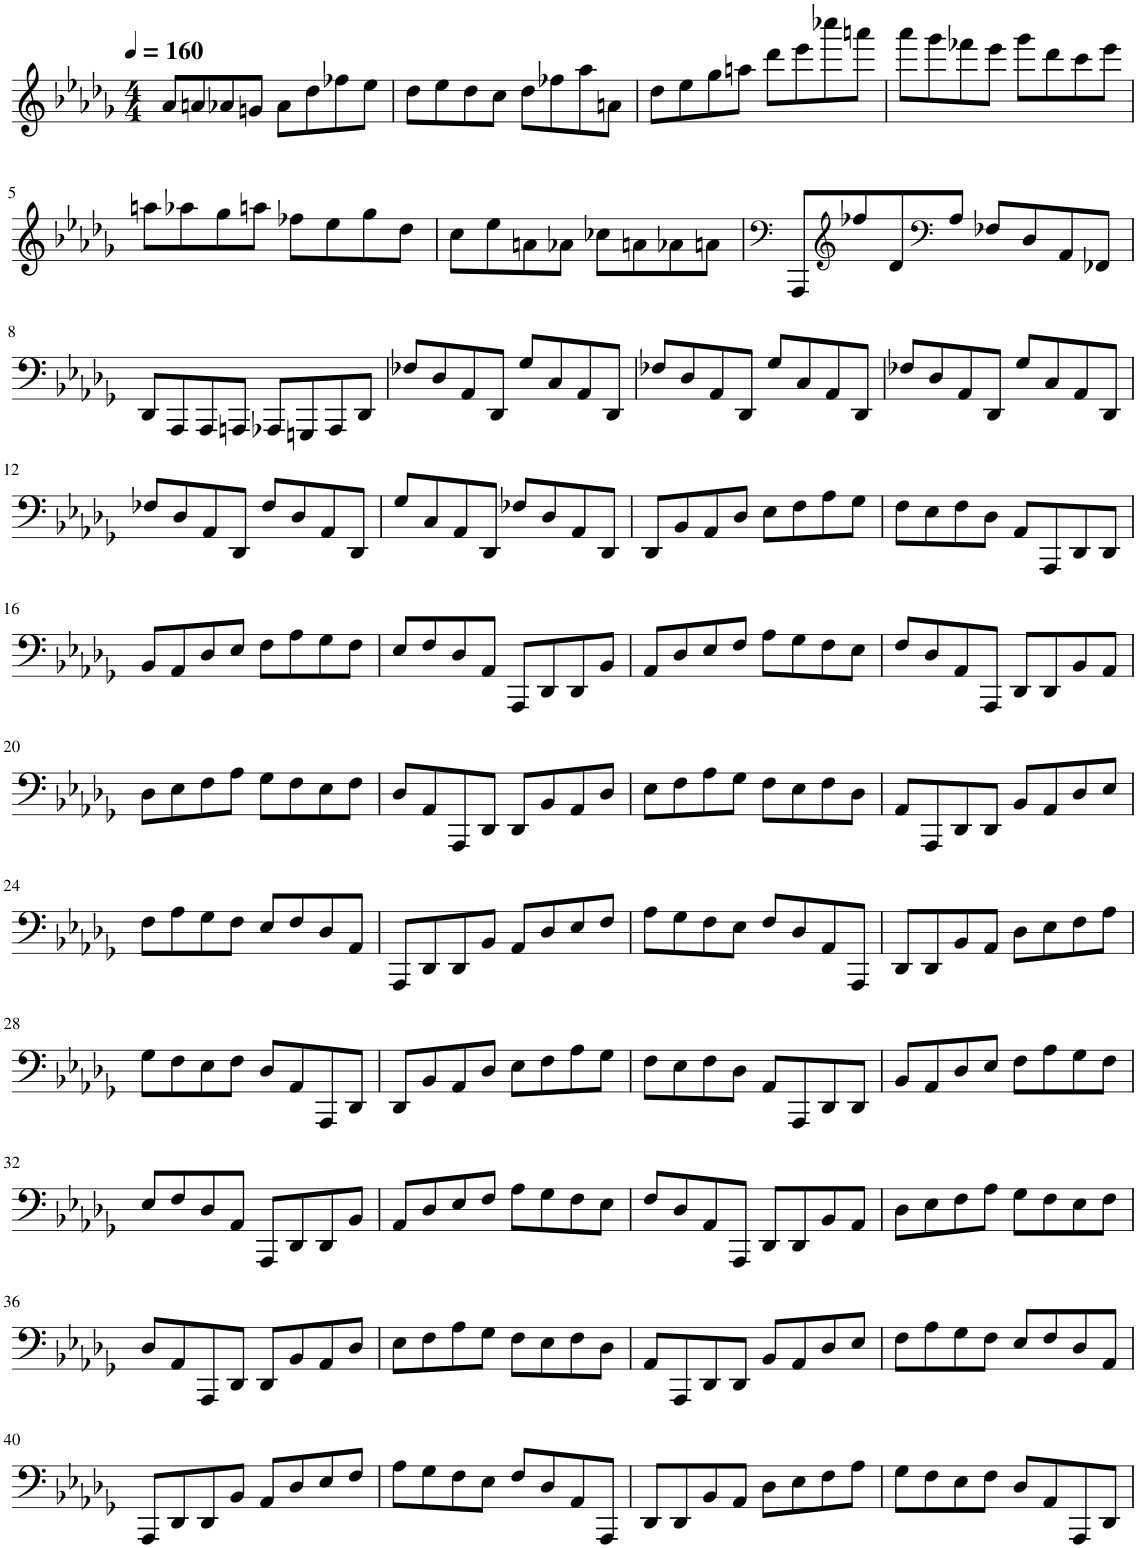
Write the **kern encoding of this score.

**kern
*part1
*staff1
*I"Piano
*I'Pno.
*clefG2
*k[b-e-a-d-g-]
*M4/4
*MM160
=1
8a-/L
8an/
8a-X/
8gn/J
8a-\L
8dd-\
8ff-X\
8ee-\J
=2
8dd-\L
8ee-\
8dd-\
8cc\J
8dd-\L
8ff-X\
8aa-\
8an\J
=3
8dd-\L
8ee-\
8gg-\
8aan\J
8ddd-\L
8eee-\
8cccc-X\
8aaan\J
=4
8aaa-\L
8ggg-\
8fff-X\
8eee-\J
8ggg-\L
8ddd-\
8ccc\
8eee-\J
!!LO:LB:g=z
=5
8aan\L
8aa-X\
8gg-\
8aan\J
8ff-X\L
8ee-\
8gg-\
8dd-\J
=6
8cc\L
8ee-\
8an\
8a-X\J
8cc-X\L
8an\
8a-X\
8an\J
=7
*clefF4
8AAA-/L
*clefG2
8ff-X/
8d-/
*clefF4
8A-/J
8F-X/L
8D-/
8AA-/
8FF-X/J
!!LO:LB:g=z
=8
8DD-/L
8AAA-/
8AAA-/
8AAAn/J
8AAA-X/L
8GGGn/
8AAA-/
8DD-/J
=9
8F-X/L
8D-/
8AA-/
8DD-/J
8G-/L
8C/
8AA-/
8DD-/J
=10
8F-X/L
8D-/
8AA-/
8DD-/J
8G-/L
8C/
8AA-/
8DD-/J
=11
8F-X/L
8D-/
8AA-/
8DD-/J
8G-/L
8C/
8AA-/
8DD-/J
!!LO:LB:g=z
=12
8F-X/L
8D-/
8AA-/
8DD-/J
8F-/L
8D-/
8AA-/
8DD-/J
=13
8G-/L
8C/
8AA-/
8DD-/J
8F-X/L
8D-/
8AA-/
8DD-/J
=14
8DD-/L
8BB-/
8AA-/
8D-/J
8E-\L
8F\
8A-\
8G-\J
=15
8F\L
8E-\
8F\
8D-\J
8AA-/L
8AAA-/
8DD-/
8DD-/J
!!LO:LB:g=z
=16
8BB-/L
8AA-/
8D-/
8E-/J
8F\L
8A-\
8G-\
8F\J
=17
8E-/L
8F/
8D-/
8AA-/J
8AAA-/L
8DD-/
8DD-/
8BB-/J
=18
8AA-/L
8D-/
8E-/
8F/J
8A-\L
8G-\
8F\
8E-\J
=19
8F/L
8D-/
8AA-/
8AAA-/J
8DD-/L
8DD-/
8BB-/
8AA-/J
!!LO:LB:g=z
=20
8D-\L
8E-\
8F\
8A-\J
8G-\L
8F\
8E-\
8F\J
=21
8D-/L
8AA-/
8AAA-/
8DD-/J
8DD-/L
8BB-/
8AA-/
8D-/J
=22
8E-\L
8F\
8A-\
8G-\J
8F\L
8E-\
8F\
8D-\J
=23
8AA-/L
8AAA-/
8DD-/
8DD-/J
8BB-/L
8AA-/
8D-/
8E-/J
!!LO:LB:g=z
=24
8F\L
8A-\
8G-\
8F\J
8E-/L
8F/
8D-/
8AA-/J
=25
8AAA-/L
8DD-/
8DD-/
8BB-/J
8AA-/L
8D-/
8E-/
8F/J
=26
8A-\L
8G-\
8F\
8E-\J
8F/L
8D-/
8AA-/
8AAA-/J
=27
8DD-/L
8DD-/
8BB-/
8AA-/J
8D-\L
8E-\
8F\
8A-\J
!!LO:LB:g=z
=28
8G-\L
8F\
8E-\
8F\J
8D-/L
8AA-/
8AAA-/
8DD-/J
=29
8DD-/L
8BB-/
8AA-/
8D-/J
8E-\L
8F\
8A-\
8G-\J
=30
8F\L
8E-\
8F\
8D-\J
8AA-/L
8AAA-/
8DD-/
8DD-/J
=31
8BB-/L
8AA-/
8D-/
8E-/J
8F\L
8A-\
8G-\
8F\J
!!LO:LB:g=z
=32
8E-/L
8F/
8D-/
8AA-/J
8AAA-/L
8DD-/
8DD-/
8BB-/J
=33
8AA-/L
8D-/
8E-/
8F/J
8A-\L
8G-\
8F\
8E-\J
=34
8F/L
8D-/
8AA-/
8AAA-/J
8DD-/L
8DD-/
8BB-/
8AA-/J
=35
8D-\L
8E-\
8F\
8A-\J
8G-\L
8F\
8E-\
8F\J
!!LO:LB:g=z
=36
8D-/L
8AA-/
8AAA-/
8DD-/J
8DD-/L
8BB-/
8AA-/
8D-/J
=37
8E-\L
8F\
8A-\
8G-\J
8F\L
8E-\
8F\
8D-\J
=38
8AA-/L
8AAA-/
8DD-/
8DD-/J
8BB-/L
8AA-/
8D-/
8E-/J
=39
8F\L
8A-\
8G-\
8F\J
8E-/L
8F/
8D-/
8AA-/J
!!LO:LB:g=z
=40
8AAA-/L
8DD-/
8DD-/
8BB-/J
8AA-/L
8D-/
8E-/
8F/J
=41
8A-\L
8G-\
8F\
8E-\J
8F/L
8D-/
8AA-/
8AAA-/J
=42
8DD-/L
8DD-/
8BB-/
8AA-/J
8D-\L
8E-\
8F\
8A-\J
=43
8G-\L
8F\
8E-\
8F\J
8D-/L
8AA-/
8AAA-/
8DD-/J
=
*-
